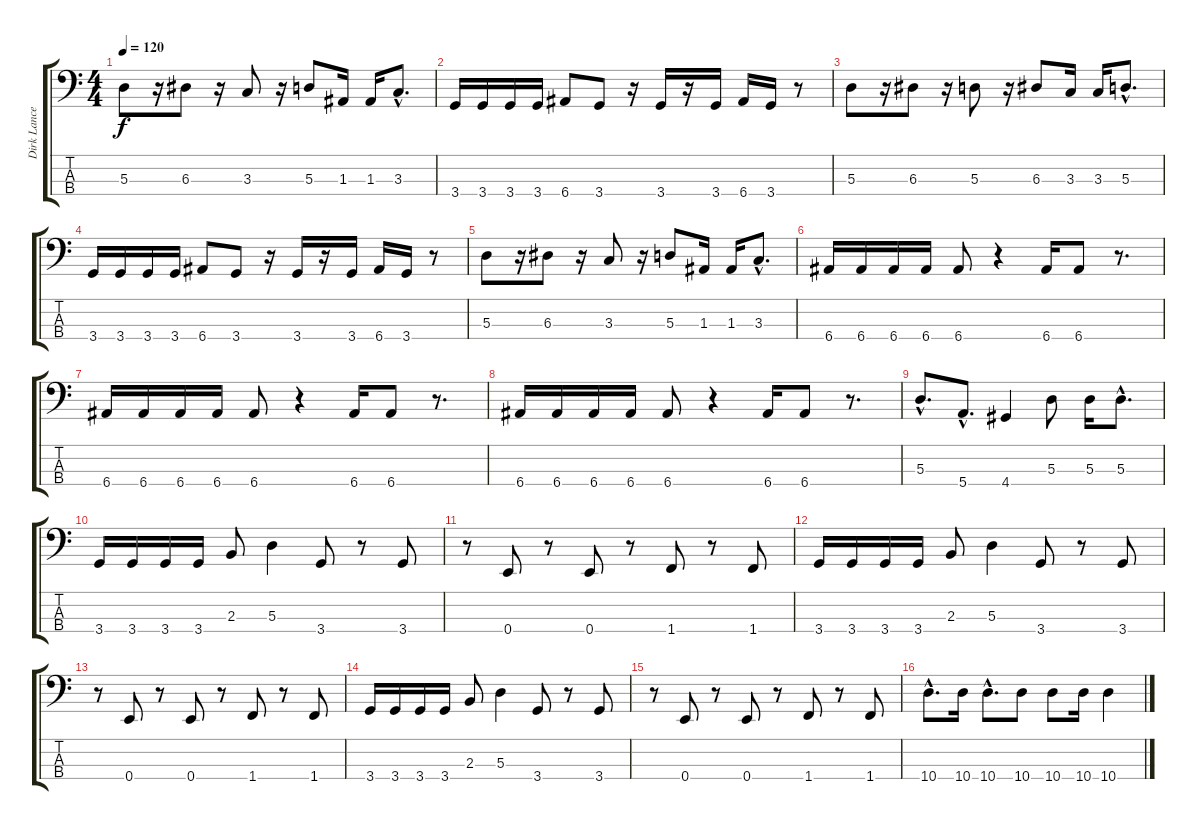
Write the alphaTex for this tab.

\track ("Dirk Lance" "Dirk Lance") {instrument electricbassfinger}
\staff {score tabs}
\tuning (G2 D2 A1 E1) {hide}
\ts (4 4)
\tempo 120
\clef f4
\ks c
5.3.8{dy f} r.16 6.3.8 r.16 3.3.8 r.16 5.3.8 1.3.16 1.3.16 3.3{hac}.8{d} |
3.4.16 3.4.16 3.4.16 3.4.16 6.4.8 3.4.8 r.16 3.4.16 r.16 3.4.16 6.4.16 3.4.16 r.8 |
5.3.8 r.16 6.3.8 r.16 5.3.8 r.16 6.3.8 3.3.16 3.3.16 5.3{hac}.8{d} |
3.4.16 3.4.16 3.4.16 3.4.16 6.4.8 3.4.8 r.16 3.4.16 r.16 3.4.16 6.4.16 3.4.16 r.8 |
5.3.8 r.16 6.3.8 r.16 3.3.8 r.16 5.3.8 1.3.16 1.3.16 3.3{hac}.8{d} |
6.4.16 6.4.16 6.4.16 6.4.16 6.4.8 r.4 6.4.16 6.4.8 r.8{d} |
6.4.16 6.4.16 6.4.16 6.4.16 6.4.8 r.4 6.4.16 6.4.8 r.8{d} |
6.4.16 6.4.16 6.4.16 6.4.16 6.4.8 r.4 6.4.16 6.4.8 r.8{d} |
5.3{hac}.8{d} 5.4{hac}.8{d} 4.4.4 5.3.8 5.3.16 5.3{hac}.8{d} |
3.4.16 3.4.16 3.4.16 3.4.16 2.3.8 5.3.4 3.4.8 r.8 3.4.8 |
r.8 0.4.8 r.8 0.4.8 r.8 1.4.8 r.8 1.4.8 |
3.4.16 3.4.16 3.4.16 3.4.16 2.3.8 5.3.4 3.4.8 r.8 3.4.8 |
r.8 0.4.8 r.8 0.4.8 r.8 1.4.8 r.8 1.4.8 |
3.4.16 3.4.16 3.4.16 3.4.16 2.3.8 5.3.4 3.4.8 r.8 3.4.8 |
r.8 0.4.8 r.8 0.4.8 r.8 1.4.8 r.8 1.4.8 |
10.4{hac}.8{d} 10.4.16 10.4{hac}.8{d} 10.4.8 10.4.8 10.4.16 10.4{sl}.4
